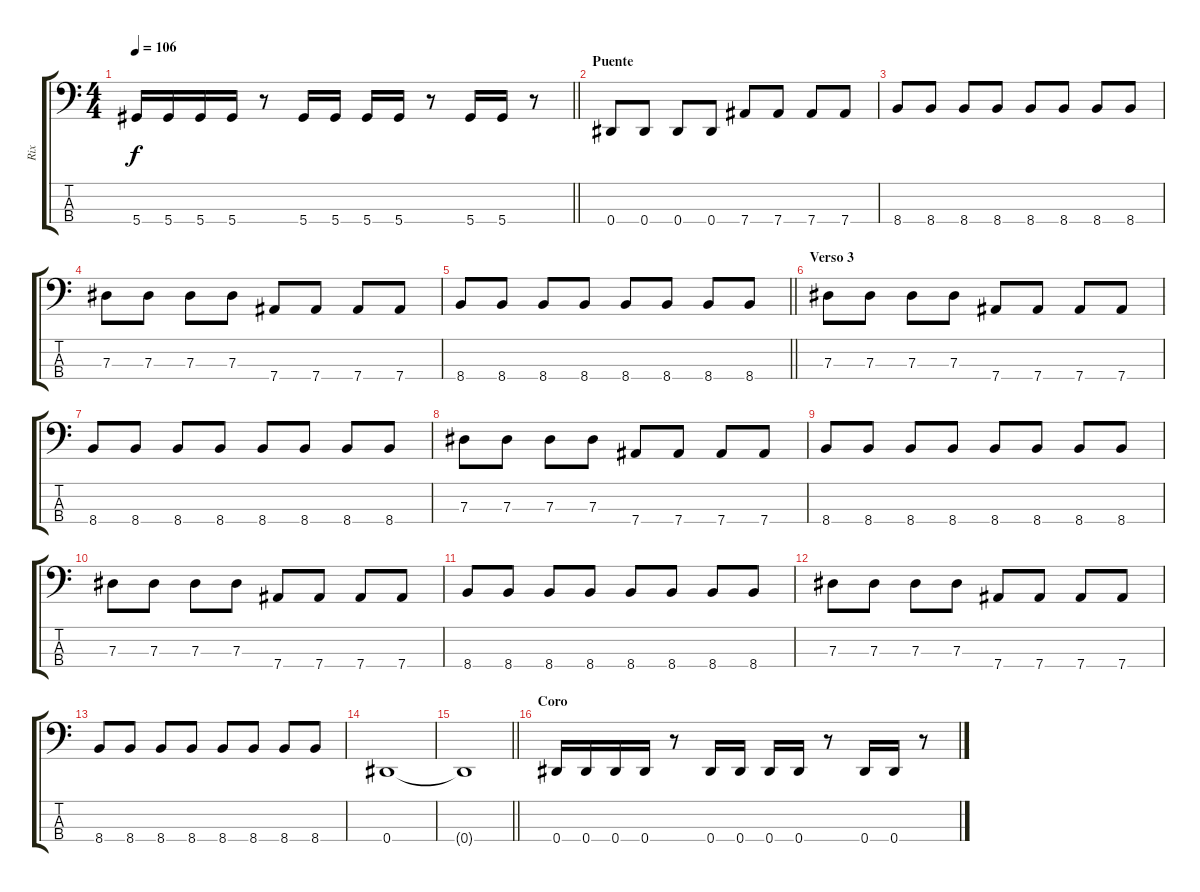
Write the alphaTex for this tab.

\track ("Rix" "Rix") {instrument electricbasspick}
\staff {score tabs}
\tuning (Gb2 Db2 Ab1 Eb1) {hide}
\ts (4 4)
\tempo 106
\clef f4
\barLineRight lightlight
\ks c
5.4.16{dy f} 5.4.16 5.4.16 5.4.16 r.8 5.4.16 5.4.16 5.4.16 5.4.16 r.8 5.4.16 5.4.16 r.8 |
\section ("" "Puente")
0.4.8 0.4.8 0.4.8 0.4.8 7.4.8 7.4.8 7.4.8 7.4.8 |
8.4.8 8.4.8 8.4.8 8.4.8 8.4.8 8.4.8 8.4.8 8.4.8 |
7.3.8 7.3.8 7.3.8 7.3.8 7.4.8 7.4.8 7.4.8 7.4.8 |
\barLineRight lightlight
8.4.8 8.4.8 8.4.8 8.4.8 8.4.8 8.4.8 8.4.8 8.4.8 |
\section ("" "Verso 3")
7.3.8 7.3.8 7.3.8 7.3.8 7.4.8 7.4.8 7.4.8 7.4.8 |
8.4.8 8.4.8 8.4.8 8.4.8 8.4.8 8.4.8 8.4.8 8.4.8 |
7.3.8 7.3.8 7.3.8 7.3.8 7.4.8 7.4.8 7.4.8 7.4.8 |
8.4.8 8.4.8 8.4.8 8.4.8 8.4.8 8.4.8 8.4.8 8.4.8 |
7.3.8 7.3.8 7.3.8 7.3.8 7.4.8 7.4.8 7.4.8 7.4.8 |
8.4.8 8.4.8 8.4.8 8.4.8 8.4.8 8.4.8 8.4.8 8.4.8 |
7.3.8 7.3.8 7.3.8 7.3.8 7.4.8 7.4.8 7.4.8 7.4.8 |
8.4.8 8.4.8 8.4.8 8.4.8 8.4.8 8.4.8 8.4.8 8.4.8 |
0.4.1 |
\barLineRight lightlight
0.4{t}.1 |
\section ("" "Coro")
0.4.16 0.4.16 0.4.16 0.4.16 r.8 0.4.16 0.4.16 0.4.16 0.4.16 r.8 0.4.16 0.4.16 r.8
